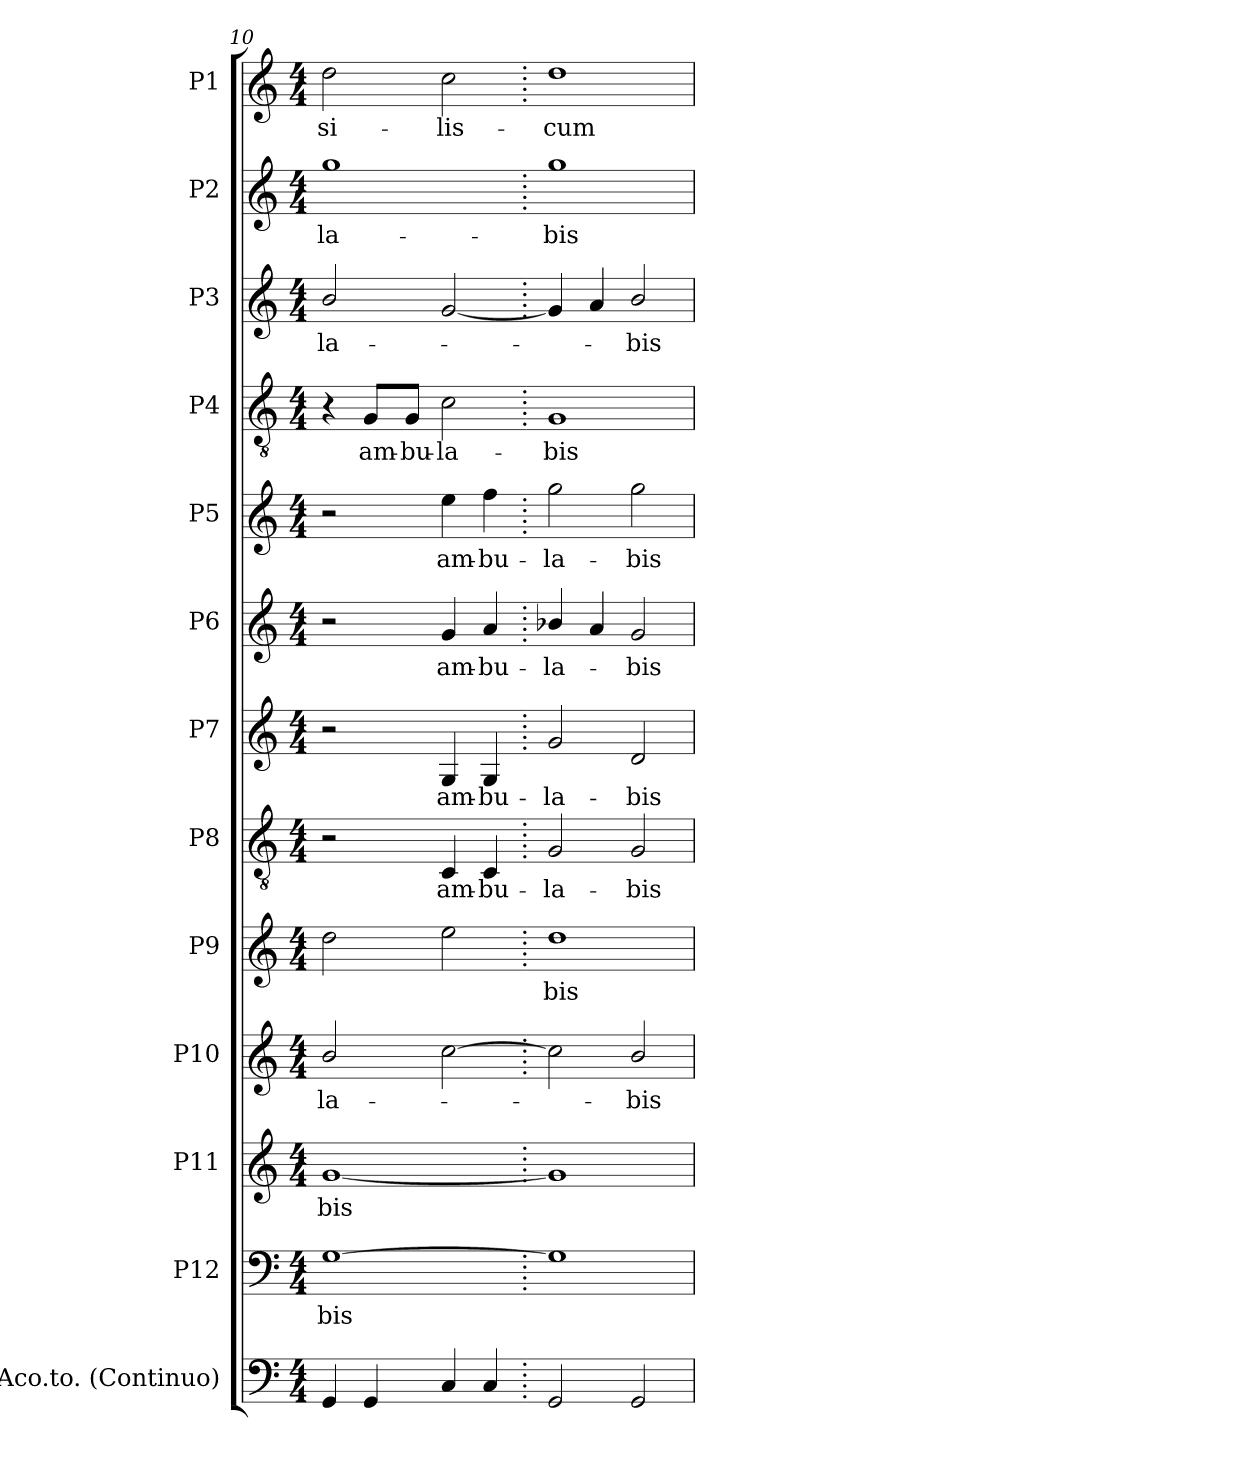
**kern	**kern	**text	**kern	**text	**kern	**text	**kern	**text	**kern	**text	**kern	**text	**kern	**text	**kern	**text	**kern	**text	**kern	**text	**kern	**text	**kern	**text
*part13	*part12	*part12	*part11	*part11	*part10	*part10	*part9	*part9	*part8	*part8	*part7	*part7	*part6	*part6	*part5	*part5	*part4	*part4	*part3	*part3	*part2	*part2	*part1	*part1
*staff13	*staff12	*staff12	*staff11	*staff11	*staff10	*staff10	*staff9	*staff9	*staff8	*staff8	*staff7	*staff7	*staff6	*staff6	*staff5	*staff5	*staff4	*staff4	*staff3	*staff3	*staff2	*staff2	*staff1	*staff1
*I"Aco.to.  (Continuo)	*I"P12	*	*I"P11	*	*I"P10	*	*I"P9	*	*I"P8	*	*I"P7	*	*I"P6	*	*I"P5	*	*I"P4	*	*I"P3	*	*I"P2	*	*I"P1	*
*clefF4	*clefF4	*	*clefG2	*	*clefG2	*	*clefG2	*	*clefGv2	*	*clefG2	*	*clefG2	*	*clefG2	*	*clefGv2	*	*clefG2	*	*clefG2	*	*clefG2	*
*	*	*	*	*	*	*	*	*	*ITrd7c12	*	*	*	*	*	*	*	*ITrd7c12	*	*	*	*	*	*	*
*k[]	*k[]	*	*k[]	*	*k[]	*	*k[]	*	*k[]	*	*k[]	*	*k[]	*	*k[]	*	*k[]	*	*k[]	*	*k[]	*	*k[]	*
*C:	*C:	*	*C:	*	*C:	*	*C:	*	*C:	*	*C:	*	*C:	*	*C:	*	*C:	*	*C:	*	*C:	*	*C:	*
*M4/4	*M4/4	*	*M4/4	*	*M4/4	*	*M4/4	*	*M4/4	*	*M4/4	*	*M4/4	*	*M4/4	*	*M4/4	*	*M4/4	*	*M4/4	*	*M4/4	*
=10	=10	=10	=10	=10	=10	=10	=10	=10	=10	=10	=10	=10	=10	=10	=10	=10	=10	=10	=10	=10	=10	=10	=10	=10
!	!	!LO:LY:b:color=#000000	!	!	!	!	!	!	!	!	!	!	!	!	!	!	!	!	!	!	!	!	!	!
!	!	!	!	!LO:LY:b:color=#000000	!	!	!	!	!	!	!	!	!	!	!	!	!	!	!	!	!	!	!	!
!	!	!	!	!	!	!LO:LY:b:color=#000000	!	!	!	!	!	!	!	!	!	!	!	!	!	!	!	!	!	!
!	!	!	!	!	!	!	!	!	!	!	!	!	!	!	!	!	!	!	!	!LO:LY:b:color=#000000	!	!	!	!
!	!	!	!	!	!	!	!	!	!	!	!	!	!	!	!	!	!	!	!	!	!	!LO:LY:b:color=#000000	!	!
!	!	!	!	!	!	!	!	!	!	!	!	!	!	!	!	!	!	!	!	!	!	!	!	!LO:LY:b:color=#000000
4GGi/	[1Gi	-bis	[1gi	-bis	2bi/	-la-	2ddi\	.	2r	.	2r	.	2r	.	2r	.	4r	.	2bi/	-la-	1ggi	-la-	2ddi\	-si-
!	!	!	!	!	!	!	!	!	!	!	!	!	!	!	!	!	!	!LO:LY:b:color=#000000	!	!	!	!	!	!
4GGi/	.	.	.	.	.	.	.	.	.	.	.	.	.	.	.	.	8GGi/L	am-	.	.	.	.	.	.
!	!	!	!	!	!	!	!	!	!	!	!	!	!	!	!	!	!	!LO:LY:b:color=#000000	!	!	!	!	!	!
.	.	.	.	.	.	.	.	.	.	.	.	.	.	.	.	.	8GGi/J	-bu-	.	.	.	.	.	.
!	!	!	!	!	!	!	!	!	!	!LO:LY:b:color=#000000	!	!	!	!	!	!	!	!	!	!	!	!	!	!
!	!	!	!	!	!	!	!	!	!	!	!	!LO:LY:b:color=#000000	!	!	!	!	!	!	!	!	!	!	!	!
!	!	!	!	!	!	!	!	!	!	!	!	!	!	!LO:LY:b:color=#000000	!	!	!	!	!	!	!	!	!	!
!	!	!	!	!	!	!	!	!	!	!	!	!	!	!	!	!LO:LY:b:color=#000000	!	!	!	!	!	!	!	!
!	!	!	!	!	!	!	!	!	!	!	!	!	!	!	!	!	!	!LO:LY:b:color=#000000	!	!	!	!	!	!
!	!	!	!	!	!	!	!	!	!	!	!	!	!	!	!	!	!	!	!	!	!	!	!	!LO:LY:b:color=#000000
4Ci/	.	.	.	.	[2cci\	.	2eei\	.	4CCi/	am-	4Gi/	am-	4gi/	am-	4eei\	am-	2Ci\	-la-	[2gi/	.	.	.	2cci\	-lis-
!	!	!	!	!	!	!	!	!	!	!LO:LY:b:color=#000000	!	!	!	!	!	!	!	!	!	!	!	!	!	!
!	!	!	!	!	!	!	!	!	!	!	!	!LO:LY:b:color=#000000	!	!	!	!	!	!	!	!	!	!	!	!
!	!	!	!	!	!	!	!	!	!	!	!	!	!	!LO:LY:b:color=#000000	!	!	!	!	!	!	!	!	!	!
!	!	!	!	!	!	!	!	!	!	!	!	!	!	!	!	!LO:LY:b:color=#000000	!	!	!	!	!	!	!	!
4Ci/	.	.	.	.	.	.	.	.	4CCi/	-bu-	4Gi/	-bu-	4ai/	-bu-	4ffi\	-bu-	.	.	.	.	.	.	.	.
=11.	=11.	=11.	=11.	=11.	=11.	=11.	=11.	=11.	=11.	=11.	=11.	=11.	=11.	=11.	=11.	=11.	=11.	=11.	=11.	=11.	=11.	=11.	=11.	=11.
!	!	!	!	!	!	!	!	!LO:LY:b:color=#000000	!	!	!	!	!	!	!	!	!	!	!	!	!	!	!	!
!	!	!	!	!	!	!	!	!	!	!LO:LY:b:color=#000000	!	!	!	!	!	!	!	!	!	!	!	!	!	!
!	!	!	!	!	!	!	!	!	!	!	!	!LO:LY:b:color=#000000	!	!	!	!	!	!	!	!	!	!	!	!
!	!	!	!	!	!	!	!	!	!	!	!	!	!	!LO:LY:b:color=#000000	!	!	!	!	!	!	!	!	!	!
!	!	!	!	!	!	!	!	!	!	!	!	!	!	!	!	!LO:LY:b:color=#000000	!	!	!	!	!	!	!	!
!	!	!	!	!	!	!	!	!	!	!	!	!	!	!	!	!	!	!LO:LY:b:color=#000000	!	!	!	!	!	!
!	!	!	!	!	!	!	!	!	!	!	!	!	!	!	!	!	!	!	!	!	!	!LO:LY:b:color=#000000	!	!
!	!	!	!	!	!	!	!	!	!	!	!	!	!	!	!	!	!	!	!	!	!	!	!	!LO:LY:b:color=#000000
2GGi/	1Gi]	.	1gi]	.	2cci\]	.	1ddi	-bis	2GGi/	-la-	2gi/	-la-	4b-Xi/	-la-	2ggi\	-la-	1GGi	-bis	4gi/]	.	1ggi	-bis	1ddi	-cum
.	.	.	.	.	.	.	.	.	.	.	.	.	4ai/	.	.	.	.	.	4ai/	.	.	.	.	.
!	!	!	!	!	!	!LO:LY:b:color=#000000	!	!	!	!	!	!	!	!	!	!	!	!	!	!	!	!	!	!
!	!	!	!	!	!	!	!	!	!	!LO:LY:b:color=#000000	!	!	!	!	!	!	!	!	!	!	!	!	!	!
!	!	!	!	!	!	!	!	!	!	!	!	!LO:LY:b:color=#000000	!	!	!	!	!	!	!	!	!	!	!	!
!	!	!	!	!	!	!	!	!	!	!	!	!	!	!LO:LY:b:color=#000000	!	!	!	!	!	!	!	!	!	!
!	!	!	!	!	!	!	!	!	!	!	!	!	!	!	!	!LO:LY:b:color=#000000	!	!	!	!	!	!	!	!
!	!	!	!	!	!	!	!	!	!	!	!	!	!	!	!	!	!	!	!	!LO:LY:b:color=#000000	!	!	!	!
2GGi/	.	.	.	.	2bi/	-bis	.	.	2GGi/	-bis	2di/	-bis	2gi/	-bis	2ggi\	-bis	.	.	2bi/	-bis	.	.	.	.
=	=	=	=	=	=	=	=	=	=	=	=	=	=	=	=	=	=	=	=	=	=	=	=	=
*-	*-	*-	*-	*-	*-	*-	*-	*-	*-	*-	*-	*-	*-	*-	*-	*-	*-	*-	*-	*-	*-	*-	*-	*-
